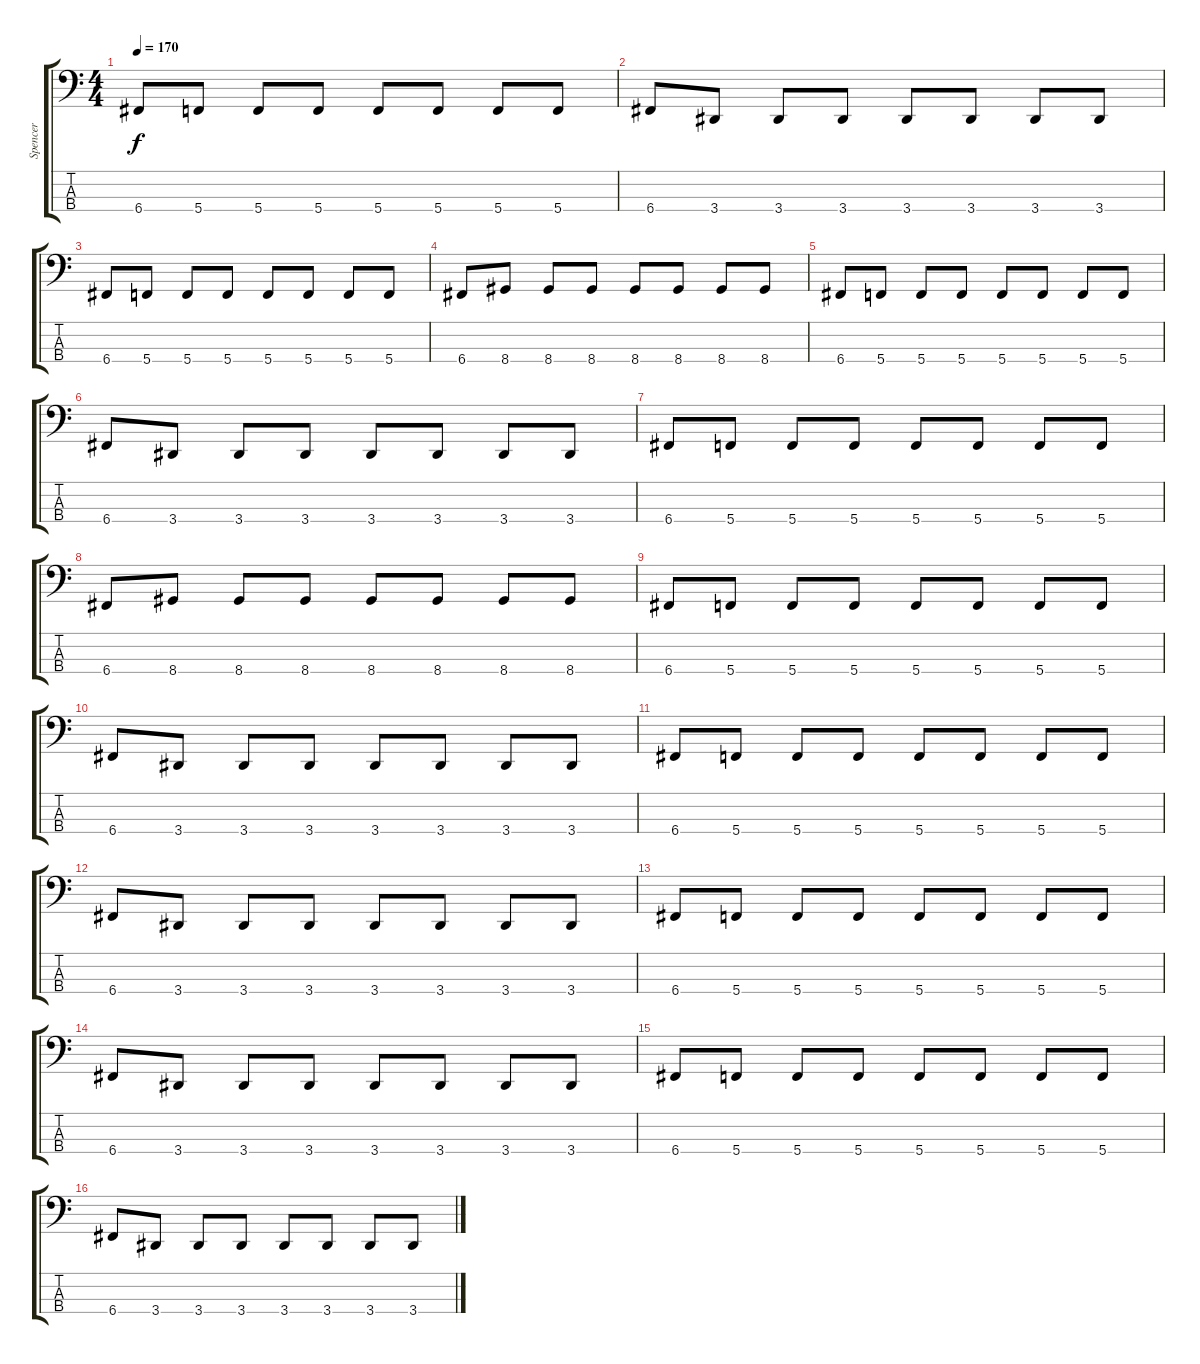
\track ("Spencer" "Spencer") {instrument electricbasspick}
\staff {score tabs}
\tuning (F2 C2 G1 C1) {hide}
\ts (4 4)
\tempo 170
\clef f4
\ks c
6.4.8{dy f} 5.4.8 5.4.8 5.4.8 5.4.8 5.4.8 5.4.8 5.4.8 |
6.4.8 3.4.8 3.4.8 3.4.8 3.4.8 3.4.8 3.4.8 3.4.8 |
6.4.8 5.4.8 5.4.8 5.4.8 5.4.8 5.4.8 5.4.8 5.4.8 |
6.4.8 8.4.8 8.4.8 8.4.8 8.4.8 8.4.8 8.4.8 8.4.8 |
6.4.8 5.4.8 5.4.8 5.4.8 5.4.8 5.4.8 5.4.8 5.4.8 |
6.4.8 3.4.8 3.4.8 3.4.8 3.4.8 3.4.8 3.4.8 3.4.8 |
6.4.8 5.4.8 5.4.8 5.4.8 5.4.8 5.4.8 5.4.8 5.4.8 |
6.4.8 8.4.8 8.4.8 8.4.8 8.4.8 8.4.8 8.4.8 8.4.8 |
6.4.8 5.4.8 5.4.8 5.4.8 5.4.8 5.4.8 5.4.8 5.4.8 |
6.4.8 3.4.8 3.4.8 3.4.8 3.4.8 3.4.8 3.4.8 3.4.8 |
6.4.8 5.4.8 5.4.8 5.4.8 5.4.8 5.4.8 5.4.8 5.4.8 |
6.4.8 3.4.8 3.4.8 3.4.8 3.4.8 3.4.8 3.4.8 3.4.8 |
6.4.8 5.4.8 5.4.8 5.4.8 5.4.8 5.4.8 5.4.8 5.4.8 |
6.4.8 3.4.8 3.4.8 3.4.8 3.4.8 3.4.8 3.4.8 3.4.8 |
6.4.8 5.4.8 5.4.8 5.4.8 5.4.8 5.4.8 5.4.8 5.4.8 |
6.4.8 3.4.8 3.4.8 3.4.8 3.4.8 3.4.8 3.4.8 3.4.8
